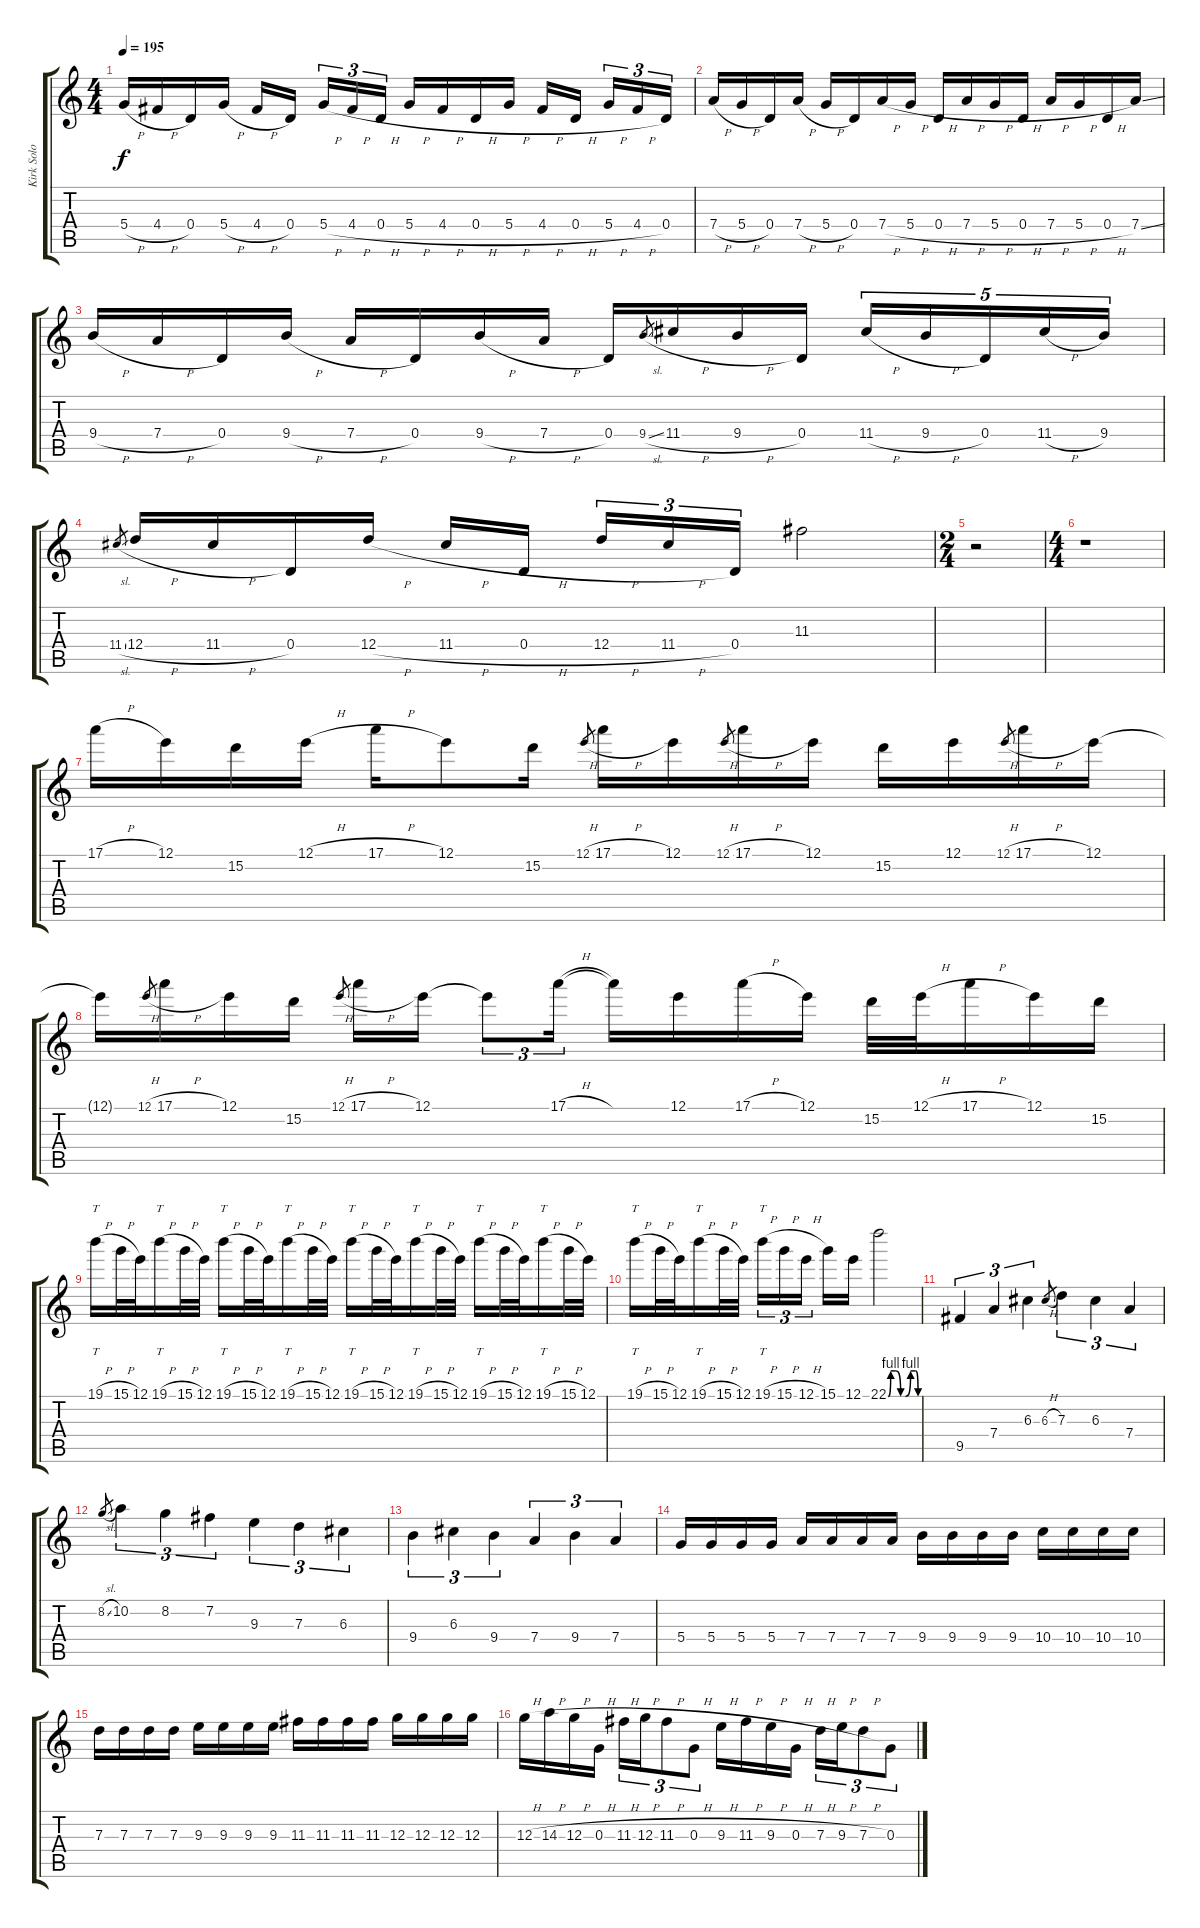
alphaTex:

\track ("Kirk Solo" "Kirk Solo") {instrument distortionguitar}
\staff {score tabs}
\tuning (E4 B3 G3 D3 A2 E2) {hide}
\ts (4 4)
\tempo 195
\clef g2
\ks c
5.4{h}.16{dy f} 4.4{h}.16 0.4.16 5.4{h}.16 4.4{h}.16 0.4.16{beam splitsecondary} 5.4{h}.16{tu (3 2)} 4.4{h}.16{tu (3 2)} 0.4{h}.16{tu (3 2)} 5.4{h}.16 4.4{h}.16 0.4{h}.16 5.4{h}.16 4.4{h}.16 0.4{h}.16{beam splitsecondary} 5.4{h}.16{tu (3 2)} 4.4{h}.16{tu (3 2)} 0.4.16{tu (3 2)} |
7.4{h}.16 5.4{h}.16 0.4.16 7.4{h}.16 5.4{h}.16 0.4.16 7.4{h}.16 5.4{h}.16 0.4{h}.16 7.4{h}.16 5.4{h}.16 0.4{h}.16 7.4{h}.16 5.4{h}.16 0.4{h}.16 7.4{ss}.16 |
9.4{h}.16 7.4{h}.16 0.4.16 9.4{h}.16 7.4{h}.16 0.4.16 9.4{h}.16 7.4{h}.16 0.4.16 9.4{sl}.8{gr} 11.4{h}.16 9.4{h}.16 0.4.16 11.4{h}.16{tu (5 4)} 9.4{h}.16{tu (5 4)} 0.4.16{tu (5 4)} 11.4{h}.16{tu (5 4)} 9.4.16{tu (5 4)} |
11.4{sl}.8{gr} 12.4{h}.16 11.4{h}.16 0.4.16 12.4{h}.16 11.4{h}.16 0.4{h}.16{beam splitsecondary} 12.4{h}.16{tu (3 2)} 11.4{h}.16{tu (3 2)} 0.4.16{tu (3 2)} 11.3.2 |
\ts (2 4)
r.2 |
\ts (4 4)
r.1 |
17.1{h}.16 12.1.16 15.2.16 12.1{h}.16 17.1{h}.16 12.1.8 15.2.16 12.1{h}.8{gr} 17.1{h}.16 12.1.16 12.1{h}.8{gr} 17.1{h}.16 12.1.16 15.2.16 12.1.16 12.1{h}.8{gr} 17.1{h}.16 12.1.16 |
12.1{t}.16 12.1{h}.8{gr} 17.1{h}.16 12.1.16 15.2.16 12.1{h}.8{gr} 17.1{h}.16 12.1.16 12.1{t}.8{tu (3 2)} 17.1{h}.16{tu (3 2)} 17.1{t}.16 12.1.16 17.1{h}.16 12.1.16 15.2.32 12.1{h}.32 17.1{h}.16 12.1.16 15.2.16 |
19.1{h}.16{tt} 15.1{h}.32 12.1.32 19.1{h}.16{tt} 15.1{h}.32 12.1.32 19.1{h}.16{tt} 15.1{h}.32 12.1.32 19.1{h}.16{tt} 15.1{h}.32 12.1.32 19.1{h}.16{tt} 15.1{h}.32 12.1.32 19.1{h}.16{tt} 15.1{h}.32 12.1.32 19.1{h}.16{tt} 15.1{h}.32 12.1.32 19.1{h}.16{tt} 15.1{h}.32 12.1.32 |
19.1{h}.16{tt} 15.1{h}.32 12.1.32 19.1{h}.16{tt} 15.1{h}.32 12.1.32 19.1{h}.16{tt tu (3 2)} 15.1{h}.16{tu (3 2)} 12.1{h}.16{tu (3 2) beam splitsecondary} 15.1.16 12.1.16 22.1{be (custom 0 0 5 4 15 4 25 0 35 0 45 4 55 4 60 0)}.2 |
9.5.4{tu (3 2)} 7.4.4{tu (3 2)} 6.3.4{tu (3 2)} 6.3{h}.8{gr} 7.3.4{tu (3 2)} 6.3.4{tu (3 2)} 7.4.4{tu (3 2)} |
8.2{sl}.8{gr} 10.2.4{tu (3 2)} 8.2.4{tu (3 2)} 7.2.4{tu (3 2)} 9.3.4{tu (3 2)} 7.3.4{tu (3 2)} 6.3.4{tu (3 2)} |
9.4.4{tu (3 2)} 6.3.4{tu (3 2)} 9.4.4{tu (3 2)} 7.4.4{tu (3 2)} 9.4.4{tu (3 2)} 7.4.4{tu (3 2)} |
5.4.16 5.4.16 5.4.16 5.4.16 7.4.16 7.4.16 7.4.16 7.4.16 9.4.16 9.4.16 9.4.16 9.4.16 10.4.16 10.4.16 10.4.16 10.4.16 |
7.3.16 7.3.16 7.3.16 7.3.16 9.3.16 9.3.16 9.3.16 9.3.16 11.3.16 11.3.16 11.3.16 11.3.16 12.3.16 12.3.16 12.3.16 12.3.16 |
12.3{h}.16 14.3{h}.16 12.3{h}.16 0.3{h}.16 11.3{h}.16{tu (3 2)} 12.3{h}.16{tu (3 2)} 11.3{h}.8{tu (3 2)} 0.3{h}.8{tu (3 2)} 9.3{h}.16 11.3{h}.16 9.3{h}.16 0.3{h}.16 7.3{h}.16{tu (3 2)} 9.3{h}.16{tu (3 2)} 7.3{h}.8{tu (3 2)} 0.3{h}.8{tu (3 2)}
